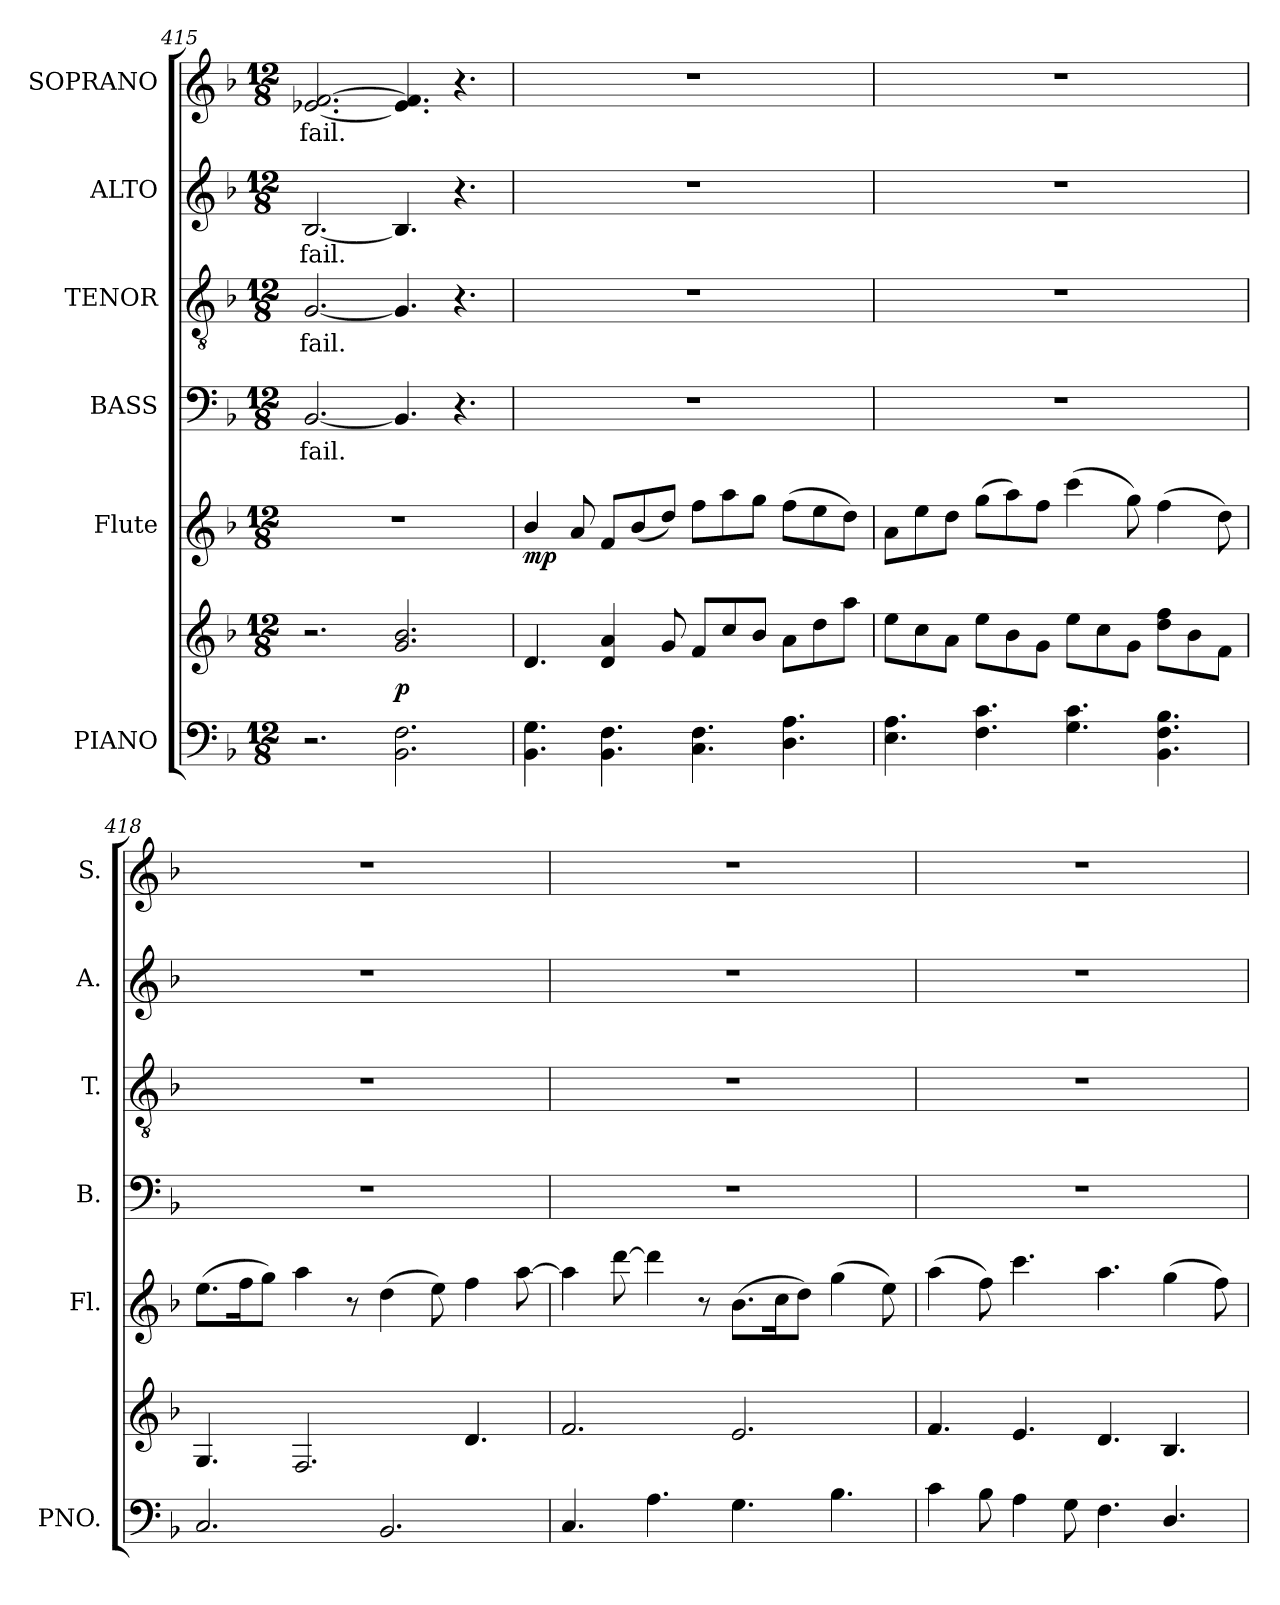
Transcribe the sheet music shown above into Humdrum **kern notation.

**kern	**kern	**dynam	**kern	**dynam	**kern	**text	**kern	**text	**kern	**text	**kern	**text
*part6	*part6	*part6	*part5	*part5	*part4	*part4	*part3	*part3	*part2	*part2	*part1	*part1
*staff7	*staff6	*staff6/7	*staff5	*staff5	*staff4	*staff4	*staff3	*staff3	*staff2	*staff2	*staff1	*staff1
*I"PIANO	*	*	*I"Flute	*	*I"BASS	*	*I"TENOR	*	*I"ALTO	*	*I"SOPRANO	*
*I'PNO.	*	*	*I'Fl.	*	*I'B.	*	*I'T.	*	*I'A.	*	*I'S.	*
*clefF4	*clefG2	*	*clefG2	*	*clefF4	*	*clefGv2	*	*clefG2	*	*clefG2	*
*	*	*	*	*	*	*	*ITrd7c12	*	*	*	*	*
*k[b-]	*k[b-]	*	*k[b-]	*	*k[b-]	*	*k[b-]	*	*k[b-]	*	*k[b-]	*
*F:	*F:	*	*F:	*	*F:	*	*F:	*	*F:	*	*F:	*
*M12/8	*M12/8	*	*M12/8	*	*M12/8	*	*M12/8	*	*M12/8	*	*M12/8	*
=415	=415	=415	=415	=415	=415	=415	=415	=415	=415	=415	=415	=415
!	!	!	!LO:N:vis=1	!	!	!	!	!	!	!	!	!
!	!	!	!	!	!	!LO:LY:b:color=#000000	!	!	!	!	!	!
!	!	!	!	!	!	!	!	!LO:LY:b:color=#000000	!	!	!	!
!	!	!	!	!	!	!	!	!	!	!LO:LY:b:color=#000000	!	!
!	!	!	!	!	!	!	!	!	!	!	!	!LO:LY:b:color=#000000
2.r	2.r	.	1.r	.	[<2.BB-i/	fail.	[<2.GGi/	fail.	[<2.B-i/	fail.	[<2.e-Xi/ [>2.fi	fail.
2.BB-i\ 2.Fi	2.gi/ 2.b-i	p	.	.	4.BB-i/]	.	4.GGi/]	.	4.B-i/]	.	4.e-i/] 4.fi]	.
.	.	.	.	.	4.r	.	4.r	.	4.r	.	4.r	.
=416	=416	=416	=416	=416	=416	=416	=416	=416	=416	=416	=416	=416
!	!	!	!	!	!LO:N:vis=1	!	!LO:N:vis=1	!	!LO:N:vis=1	!	!LO:N:vis=1	!
4.BB-i\ 4.Gi	4.di/	.	4b-i/	mp	1.r	.	1.r	.	1.r	.	1.r	.
.	.	.	8ai/	.	.	.	.	.	.	.	.	.
4.BB-i\ 4.Fi	4di/ 4ai	.	8fi/L	.	.	.	.	.	.	.	.	.
.	.	.	(8b-i/	.	.	.	.	.	.	.	.	.
.	8gi/	.	8ddi/J)	.	.	.	.	.	.	.	.	.
4.Ci\ 4.Fi	8fi/L	.	8ffi\L	.	.	.	.	.	.	.	.	.
.	8cci/	.	8aai\	.	.	.	.	.	.	.	.	.
.	8b-i/J	.	8ggi\J	.	.	.	.	.	.	.	.	.
4.Di\ 4.Ai	8ai\L	.	(8ffi\L	.	.	.	.	.	.	.	.	.
.	8ddi\	.	8eei\	.	.	.	.	.	.	.	.	.
.	8aai\J	.	8ddi\J)	.	.	.	.	.	.	.	.	.
!!LO:LB:g=z
=417	=417	=417	=417	=417	=417	=417	=417	=417	=417	=417	=417	=417
!	!	!	!	!	!LO:N:vis=1	!	!LO:N:vis=1	!	!LO:N:vis=1	!	!LO:N:vis=1	!
4.Ei\ 4.Ai	8eei\L	.	8ai\L	.	1.r	.	1.r	.	1.r	.	1.r	.
.	8cci\	.	8eei\	.	.	.	.	.	.	.	.	.
.	8ai\J	.	8ddi\J	.	.	.	.	.	.	.	.	.
4.Fi\ 4.ci	8eei\L	.	(8ggi\L	.	.	.	.	.	.	.	.	.
.	8b-i\	.	8aai\)	.	.	.	.	.	.	.	.	.
.	8gi\J	.	8ffi\J	.	.	.	.	.	.	.	.	.
4.Gi\ 4.ci	8eei\L	.	(4ccci\	.	.	.	.	.	.	.	.	.
.	8cci\	.	.	.	.	.	.	.	.	.	.	.
.	8gi\J	.	8ggi\)	.	.	.	.	.	.	.	.	.
4.BB-i\ 4.Fi 4.B-i	8ddi\ 8ffiL	.	(4ffi\	.	.	.	.	.	.	.	.	.
.	8b-i\	.	.	.	.	.	.	.	.	.	.	.
.	8fi\J	.	8ddi\)	.	.	.	.	.	.	.	.	.
=418	=418	=418	=418	=418	=418	=418	=418	=418	=418	=418	=418	=418
!	!	!	!	!	!LO:N:vis=1	!	!LO:N:vis=1	!	!LO:N:vis=1	!	!LO:N:vis=1	!
2.Ci/	4.Gi/	.	(8.eei\L	.	1.r	.	1.r	.	1.r	.	1.r	.
.	.	.	16ffi\k	.	.	.	.	.	.	.	.	.
.	.	.	8ggi\J)	.	.	.	.	.	.	.	.	.
.	2.Fi/	.	4aai\	.	.	.	.	.	.	.	.	.
.	.	.	8r	.	.	.	.	.	.	.	.	.
2.BB-i/	.	.	(4ddi\	.	.	.	.	.	.	.	.	.
.	.	.	8eei\)	.	.	.	.	.	.	.	.	.
.	4.di/	.	4ffi\	.	.	.	.	.	.	.	.	.
.	.	.	[>8aai\	.	.	.	.	.	.	.	.	.
=419	=419	=419	=419	=419	=419	=419	=419	=419	=419	=419	=419	=419
!	!	!	!	!	!LO:N:vis=1	!	!LO:N:vis=1	!	!LO:N:vis=1	!	!LO:N:vis=1	!
4.Ci/	2.fi/	.	4aai\]	.	1.r	.	1.r	.	1.r	.	1.r	.
.	.	.	[>8dddi\	.	.	.	.	.	.	.	.	.
4.Ai\	.	.	4dddi\]	.	.	.	.	.	.	.	.	.
.	.	.	8r	.	.	.	.	.	.	.	.	.
4.Gi\	2.ei/	.	(8.b-i\L	.	.	.	.	.	.	.	.	.
.	.	.	16cci\k	.	.	.	.	.	.	.	.	.
.	.	.	8ddi\J)	.	.	.	.	.	.	.	.	.
4.B-i\	.	.	(4ggi\	.	.	.	.	.	.	.	.	.
.	.	.	8eei\)	.	.	.	.	.	.	.	.	.
=420	=420	=420	=420	=420	=420	=420	=420	=420	=420	=420	=420	=420
!	!	!	!	!	!LO:N:vis=1	!	!LO:N:vis=1	!	!LO:N:vis=1	!	!LO:N:vis=1	!
4ci\	4.fi/	.	(4aai\	.	1.r	.	1.r	.	1.r	.	1.r	.
8B-i\	.	.	8ffi\)	.	.	.	.	.	.	.	.	.
4Ai\	4.ei/	.	4.ccci\	.	.	.	.	.	.	.	.	.
8Gi\	.	.	.	.	.	.	.	.	.	.	.	.
4.Fi\	4.di/	.	4.aai\	.	.	.	.	.	.	.	.	.
4.Di/	4.B-i/	.	(4ggi\	.	.	.	.	.	.	.	.	.
.	.	.	8ffi\)	.	.	.	.	.	.	.	.	.
=	=	=	=	=	=	=	=	=	=	=	=	=
*-	*-	*-	*-	*-	*-	*-	*-	*-	*-	*-	*-	*-
